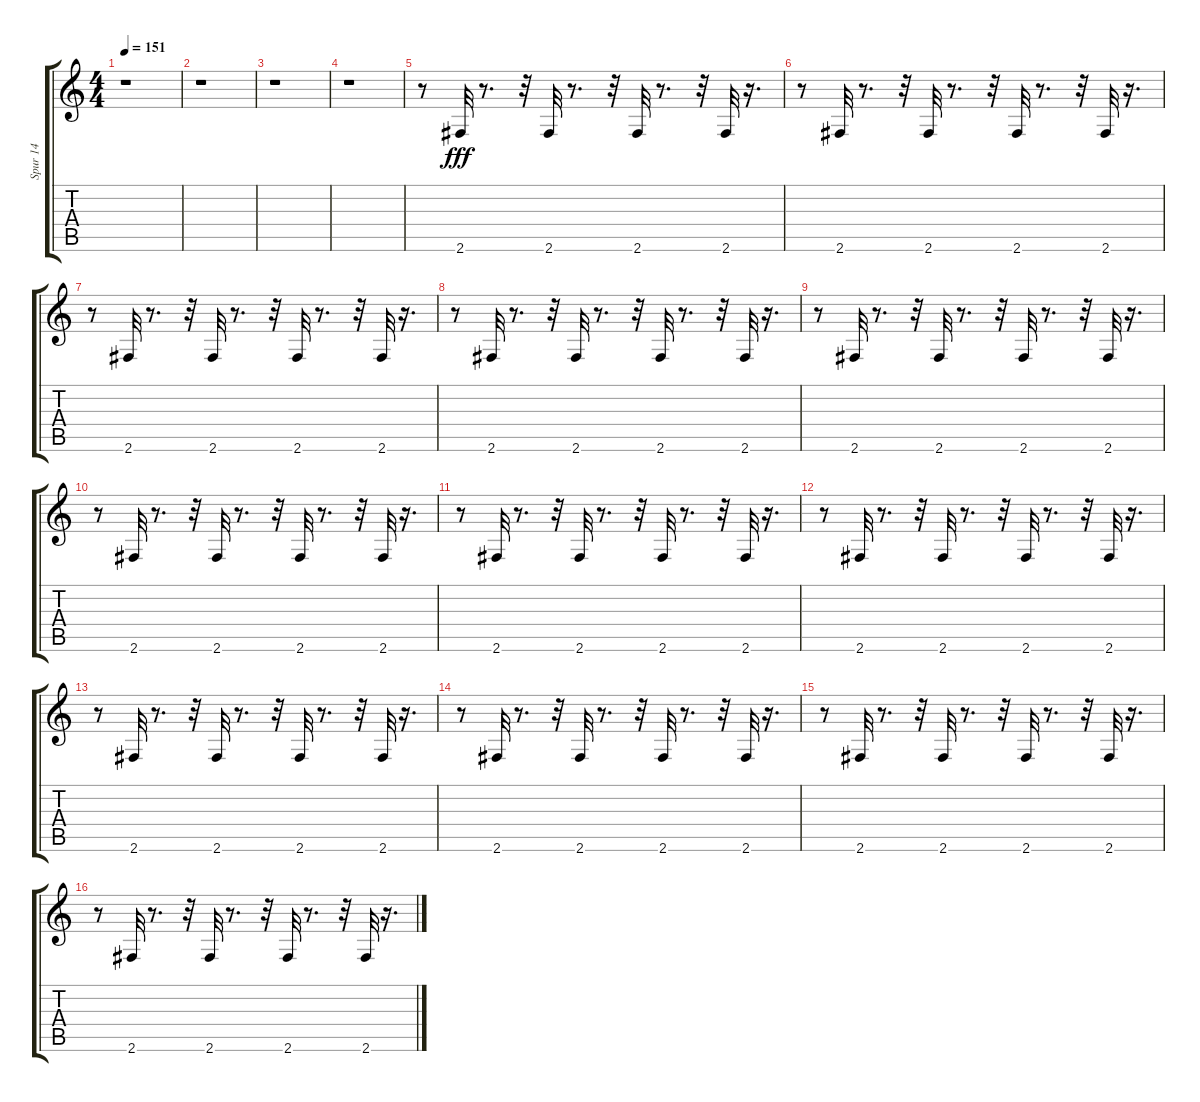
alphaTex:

\track ("Spur 14" "Spur 14") {instrument acousticguitarsteel}
\staff {score tabs}
\tuning (E4 B3 G3 D3 A2 E2) {hide}
\ts (4 4)
\tempo 151
\clef g2
\ks c
r.1{dy fff} |
r.1 |
r.1 |
r.1 |
r.8 2.6.32 r.8{d} r.32 2.6.32 r.8{d} r.32 2.6.32 r.8{d} r.32 2.6.32 r.16{d} |
r.8 2.6.32 r.8{d} r.32 2.6.32 r.8{d} r.32 2.6.32 r.8{d} r.32 2.6.32 r.16{d} |
r.8 2.6.32 r.8{d} r.32 2.6.32 r.8{d} r.32 2.6.32 r.8{d} r.32 2.6.32 r.16{d} |
r.8 2.6.32 r.8{d} r.32 2.6.32 r.8{d} r.32 2.6.32 r.8{d} r.32 2.6.32 r.16{d} |
r.8 2.6.32 r.8{d} r.32 2.6.32 r.8{d} r.32 2.6.32 r.8{d} r.32 2.6.32 r.16{d} |
r.8 2.6.32 r.8{d} r.32 2.6.32 r.8{d} r.32 2.6.32 r.8{d} r.32 2.6.32 r.16{d} |
r.8 2.6.32 r.8{d} r.32 2.6.32 r.8{d} r.32 2.6.32 r.8{d} r.32 2.6.32 r.16{d} |
r.8 2.6.32 r.8{d} r.32 2.6.32 r.8{d} r.32 2.6.32 r.8{d} r.32 2.6.32 r.16{d} |
r.8 2.6.32 r.8{d} r.32 2.6.32 r.8{d} r.32 2.6.32 r.8{d} r.32 2.6.32 r.16{d} |
r.8 2.6.32 r.8{d} r.32 2.6.32 r.8{d} r.32 2.6.32 r.8{d} r.32 2.6.32 r.16{d} |
r.8 2.6.32 r.8{d} r.32 2.6.32 r.8{d} r.32 2.6.32 r.8{d} r.32 2.6.32 r.16{d} |
r.8 2.6.32 r.8{d} r.32 2.6.32 r.8{d} r.32 2.6.32 r.8{d} r.32 2.6.32 r.16{d}
